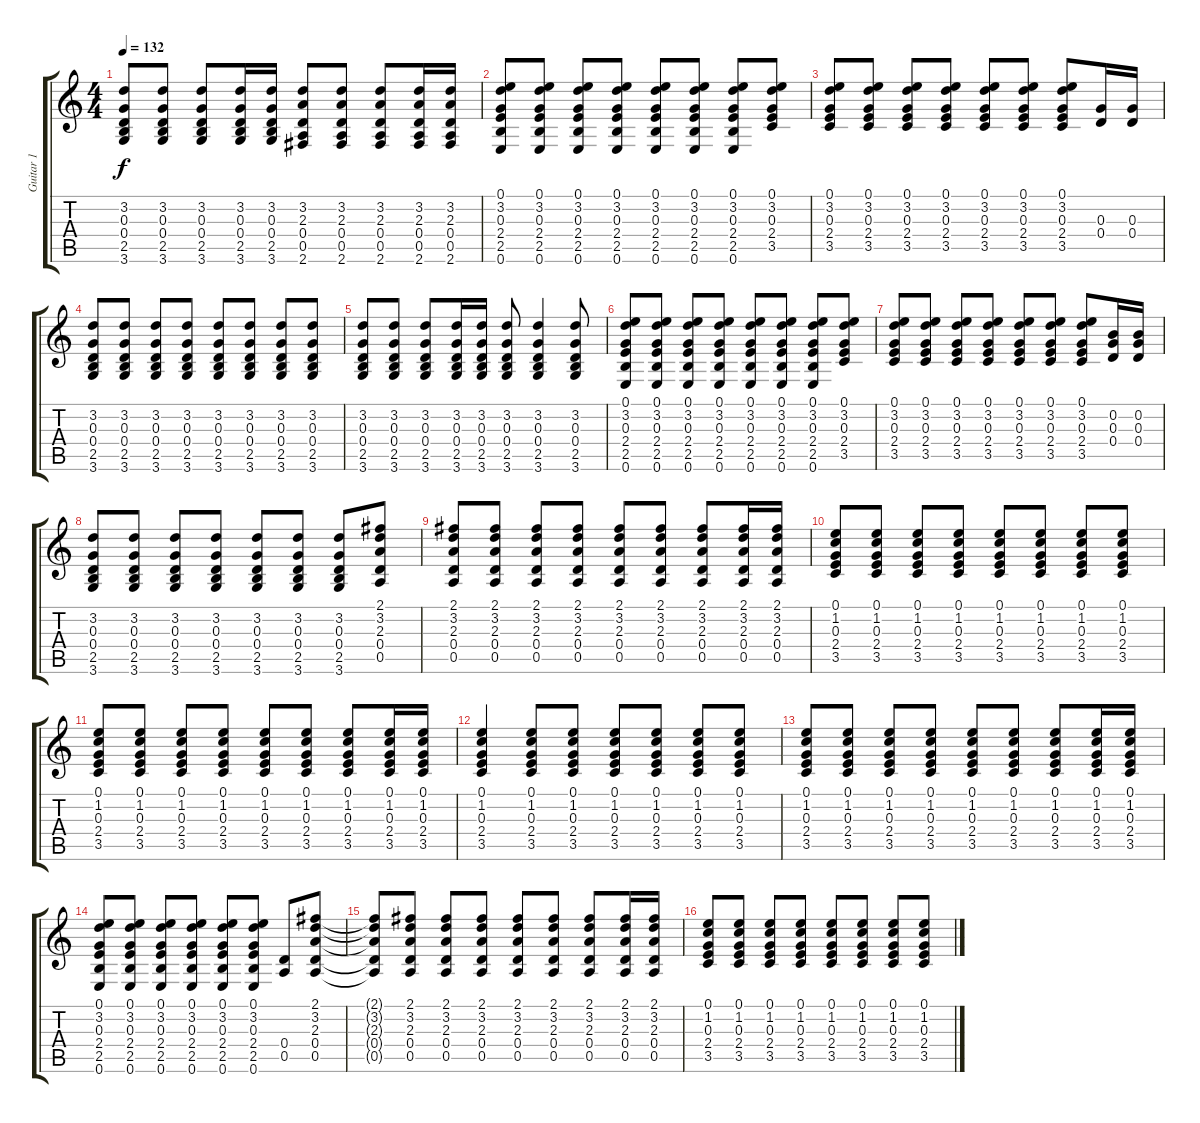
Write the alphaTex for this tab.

\track ("Guitar 1" "Guitar 1") {instrument acousticguitarsteel}
\staff {score tabs}
\tuning (E4 B3 G3 D3 A2 E2) {hide}
\ts (4 4)
\tempo 132
\clef g2
\ks c
(3.2 0.3 0.4 2.5 3.6).8{dy f} (3.2 0.3 0.4 2.5 3.6).8 (3.2 0.3 0.4 2.5 3.6).8 (3.2 0.3 0.4 2.5 3.6).16 (3.2 0.3 0.4 2.5 3.6).16 (3.2 2.3 0.4 0.5 2.6).8 (3.2 2.3 0.4 0.5 2.6).8 (3.2 2.3 0.4 0.5 2.6).8 (3.2 2.3 0.4 0.5 2.6).16 (3.2 2.3 0.4 0.5 2.6).16 |
(0.1 3.2 0.3 2.4 2.5 0.6).8 (0.1 3.2 0.3 2.4 2.5 0.6).8 (0.1 3.2 0.3 2.4 2.5 0.6).8 (0.1 3.2 0.3 2.4 2.5 0.6).8 (0.1 3.2 0.3 2.4 2.5 0.6).8 (0.1 3.2 0.3 2.4 2.5 0.6).8 (0.1 3.2 0.3 2.4 2.5 0.6).8 (0.1 3.2 0.3 2.4 3.5).8 |
(0.1 3.2 0.3 2.4 3.5).8 (0.1 3.2 0.3 2.4 3.5).8 (0.1 3.2 0.3 2.4 3.5).8 (0.1 3.2 0.3 2.4 3.5).8 (0.1 3.2 0.3 2.4 3.5).8 (0.1 3.2 0.3 2.4 3.5).8 (0.1 3.2 0.3 2.4 3.5).8 (0.3 0.4).16 (0.3 0.4).16 |
(3.2 0.3 0.4 2.5 3.6).8 (3.2 0.3 0.4 2.5 3.6).8 (3.2 0.3 0.4 2.5 3.6).8 (3.2 0.3 0.4 2.5 3.6).8 (3.2 0.3 0.4 2.5 3.6).8 (3.2 0.3 0.4 2.5 3.6).8 (3.2 0.3 0.4 2.5 3.6).8 (3.2 0.3 0.4 2.5 3.6).8 |
(3.2 0.3 0.4 2.5 3.6).8 (3.2 0.3 0.4 2.5 3.6).8 (3.2 0.3 0.4 2.5 3.6).8 (3.2 0.3 0.4 2.5 3.6).16 (3.2 0.3 0.4 2.5 3.6).16 (3.2 0.3 0.4 2.5 3.6).8 (3.2 0.3 0.4 2.5 3.6).4 (3.2 0.3 0.4 2.5 3.6).8 |
(0.1 3.2 0.3 2.4 2.5 0.6).8 (0.1 3.2 0.3 2.4 2.5 0.6).8 (0.1 3.2 0.3 2.4 2.5 0.6).8 (0.1 3.2 0.3 2.4 2.5 0.6).8 (0.1 3.2 0.3 2.4 2.5 0.6).8 (0.1 3.2 0.3 2.4 2.5 0.6).8 (0.1 3.2 0.3 2.4 2.5 0.6).8 (0.1 3.2 0.3 2.4 3.5).8 |
(0.1 3.2 0.3 2.4 3.5).8 (0.1 3.2 0.3 2.4 3.5).8 (0.1 3.2 0.3 2.4 3.5).8 (0.1 3.2 0.3 2.4 3.5).8 (0.1 3.2 0.3 2.4 3.5).8 (0.1 3.2 0.3 2.4 3.5).8 (0.1 3.2 0.3 2.4 3.5).8 (0.2 0.3 0.4).16 (0.2 0.3 0.4).16 |
(3.2 0.3 0.4 2.5 3.6).8 (3.2 0.3 0.4 2.5 3.6).8 (3.2 0.3 0.4 2.5 3.6).8 (3.2 0.3 0.4 2.5 3.6).8 (3.2 0.3 0.4 2.5 3.6).8 (3.2 0.3 0.4 2.5 3.6).8 (3.2 0.3 0.4 2.5 3.6).8 (2.1 3.2 2.3 0.4 0.5).8 |
(2.1 3.2 2.3 0.4 0.5).8 (2.1 3.2 2.3 0.4 0.5).8 (2.1 3.2 2.3 0.4 0.5).8 (2.1 3.2 2.3 0.4 0.5).8 (2.1 3.2 2.3 0.4 0.5).8 (2.1 3.2 2.3 0.4 0.5).8 (2.1 3.2 2.3 0.4 0.5).8 (2.1 3.2 2.3 0.4 0.5).16 (2.1 3.2 2.3 0.4 0.5).16 |
(0.1 1.2 0.3 2.4 3.5).8 (0.1 1.2 0.3 2.4 3.5).8 (0.1 1.2 0.3 2.4 3.5).8 (0.1 1.2 0.3 2.4 3.5).8 (0.1 1.2 0.3 2.4 3.5).8 (0.1 1.2 0.3 2.4 3.5).8 (0.1 1.2 0.3 2.4 3.5).8 (0.1 1.2 0.3 2.4 3.5).8 |
(0.1 1.2 0.3 2.4 3.5).8 (0.1 1.2 0.3 2.4 3.5).8 (0.1 1.2 0.3 2.4 3.5).8 (0.1 1.2 0.3 2.4 3.5).8 (0.1 1.2 0.3 2.4 3.5).8 (0.1 1.2 0.3 2.4 3.5).8 (0.1 1.2 0.3 2.4 3.5).8 (0.1 1.2 0.3 2.4 3.5).16 (0.1 1.2 0.3 2.4 3.5).16 |
(0.1 1.2 0.3 2.4 3.5).4 (0.1 1.2 0.3 2.4 3.5).8 (0.1 1.2 0.3 2.4 3.5).8 (0.1 1.2 0.3 2.4 3.5).8 (0.1 1.2 0.3 2.4 3.5).8 (0.1 1.2 0.3 2.4 3.5).8 (0.1 1.2 0.3 2.4 3.5).8 |
(0.1 1.2 0.3 2.4 3.5).8 (0.1 1.2 0.3 2.4 3.5).8 (0.1 1.2 0.3 2.4 3.5).8 (0.1 1.2 0.3 2.4 3.5).8 (0.1 1.2 0.3 2.4 3.5).8 (0.1 1.2 0.3 2.4 3.5).8 (0.1 1.2 0.3 2.4 3.5).8 (0.1 1.2 0.3 2.4 3.5).16 (0.1 1.2 0.3 2.4 3.5).16 |
(0.1 3.2 0.3 2.4 2.5 0.6).8 (0.1 3.2 0.3 2.4 2.5 0.6).8 (0.1 3.2 0.3 2.4 2.5 0.6).8 (0.1 3.2 0.3 2.4 2.5 0.6).8 (0.1 3.2 0.3 2.4 2.5 0.6).8 (0.1 3.2 0.3 2.4 2.5 0.6).8 (0.4 0.5).8 (2.1 3.2 2.3 0.4 0.5).8 |
(2.1{t} 3.2{t} 2.3{t} 0.4{t} 0.5{t}).8 (2.1 3.2 2.3 0.4 0.5).8 (2.1 3.2 2.3 0.4 0.5).8 (2.1 3.2 2.3 0.4 0.5).8 (2.1 3.2 2.3 0.4 0.5).8 (2.1 3.2 2.3 0.4 0.5).8 (2.1 3.2 2.3 0.4 0.5).8 (2.1 3.2 2.3 0.4 0.5).16 (2.1 3.2 2.3 0.4 0.5).16 |
(0.1 1.2 0.3 2.4 3.5).8 (0.1 1.2 0.3 2.4 3.5).8 (0.1 1.2 0.3 2.4 3.5).8 (0.1 1.2 0.3 2.4 3.5).8 (0.1 1.2 0.3 2.4 3.5).8 (0.1 1.2 0.3 2.4 3.5).8 (0.1 1.2 0.3 2.4 3.5).8 (0.1 1.2 0.3 2.4 3.5).8
